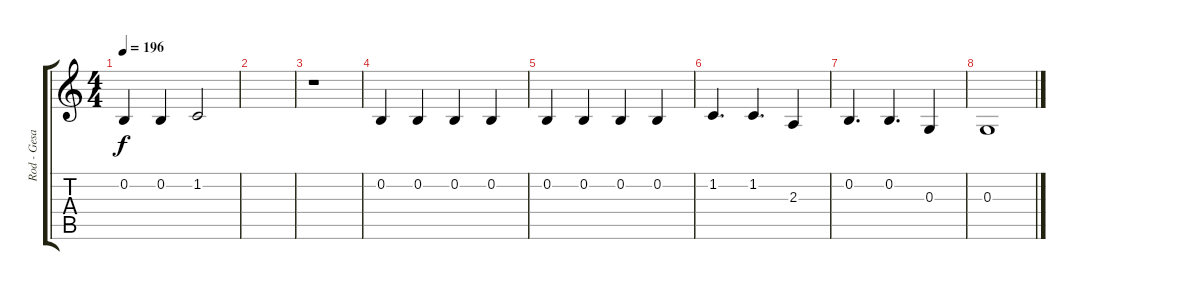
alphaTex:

\track ("Rod - Gesang" "Rod - Gesa") {instrument bassoon}
\staff {score tabs}
\tuning (E4 B3 G3 D3 A2 E2) {hide}
\ts (4 4)
\tempo 196
\clef g2
\ks c
0.2.4{dy f} 0.2.4 1.2.2 |
|
r.1 |
0.2.4 0.2.4 0.2.4 0.2.4 |
0.2.4 0.2.4 0.2.4 0.2.4 |
1.2.4{d} 1.2.4{d} 2.3.4 |
0.2.4{d} 0.2.4{d} 0.3.4 |
0.3.1
